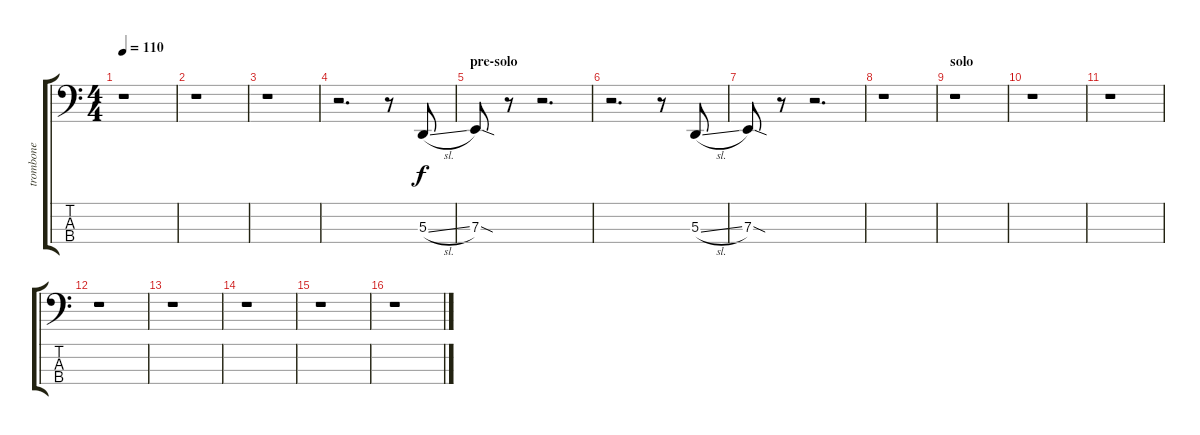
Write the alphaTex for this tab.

\track ("trombone" "trombone") {instrument trombone}
\staff {score tabs}
\tuning (G2 D2 A1 E1) {hide}
\ts (4 4)
\tempo 110
\clef f4
\ks aminor
r.1{dy f} |
r.1 |
r.1 |
r.2{d} r.8 5.3{sl}.8 |
\section ("" "pre-solo")
7.3{sod}.8 r.8 r.2{d} |
r.2{d} r.8 5.3{sl}.8 |
7.3{sod}.8 r.8 r.2{d} |
r.1 |
\section ("" "solo")
r.1 |
r.1 |
r.1 |
r.1 |
r.1 |
r.1 |
r.1 |
r.1
